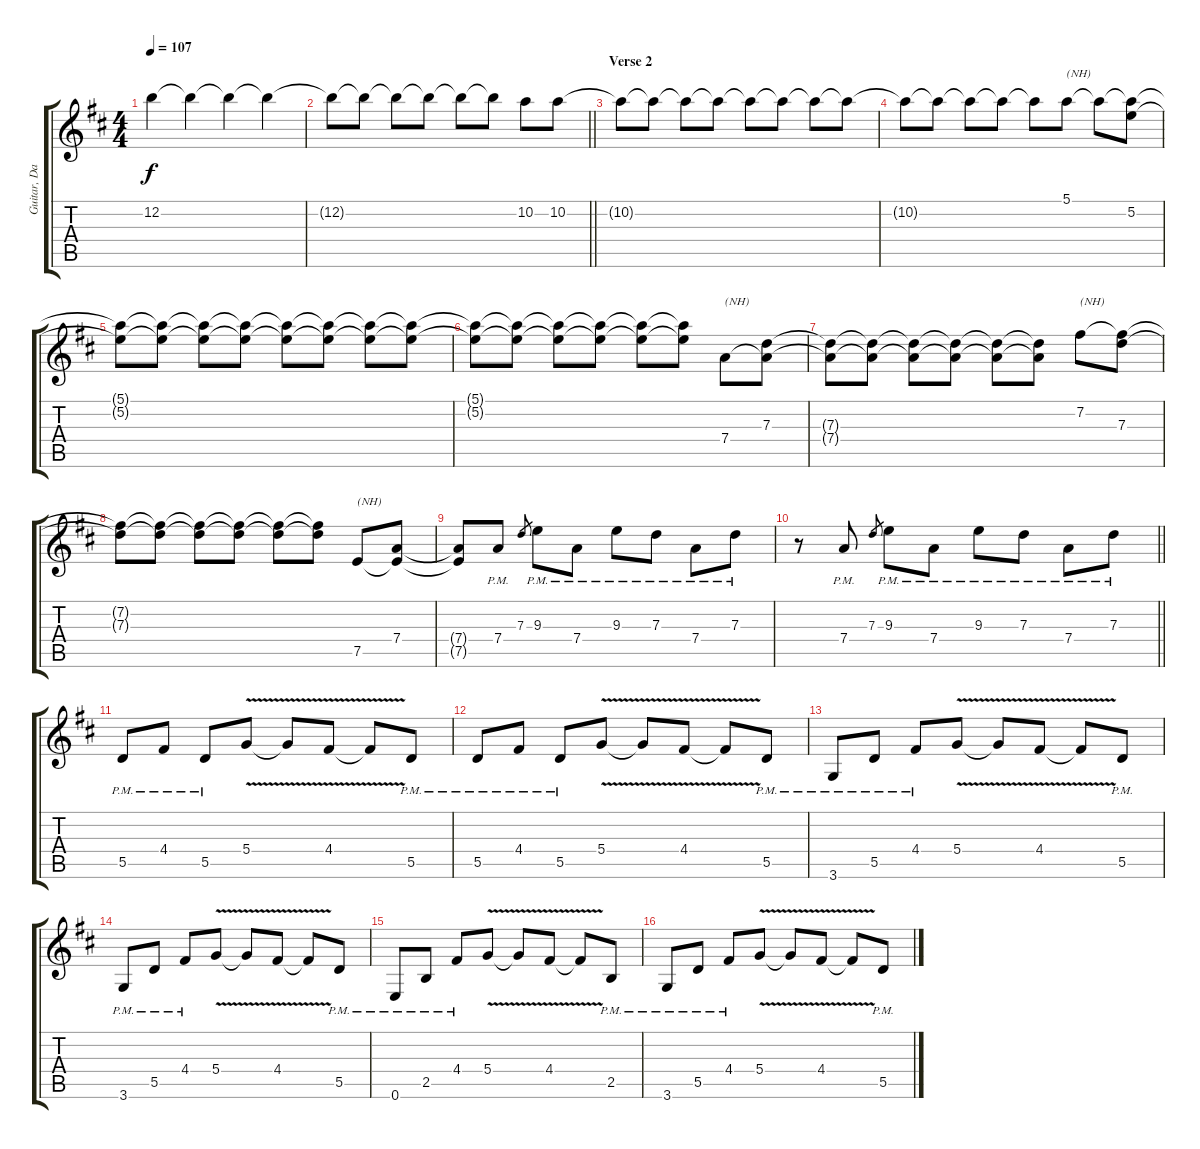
\track ("Guitar, Dan" "Guitar, Da") {instrument distortionguitar}
\staff {score tabs}
\tuning (E4 B3 G3 D3 A2 E2) {hide}
\ts (4 4)
\tempo 107
\clef g2
\ks d
12.2.4{dy f} 12.2{t}.4 12.2{t}.4 12.2{t}.4 |
\barLineRight lightlight
12.2{t}.8 12.2{t}.8 12.2{t}.8 12.2{t}.8 12.2{t}.8 12.2{t}.8 10.2.8 10.2.8 |
\section ("" "Verse 2")
10.2{t}.8 10.2{t}.8 10.2{t}.8 10.2{t}.8 10.2{t}.8 10.2{t}.8 10.2{t}.8 10.2{t}.8 |
10.2{t}.8 10.2{t}.8 10.2{t}.8 10.2{t}.8 10.2{t}.8 5.1.8{txt "(NH)" instrument guitarharmonics} 5.1{t}.8 (5.1{t} 5.2).8 |
(5.1{t} 5.2{t}).8 (5.1{t} 5.2{t}).8 (5.1{t} 5.2{t}).8 (5.1{t} 5.2{t}).8 (5.1{t} 5.2{t}).8 (5.1{t} 5.2{t}).8 (5.1{t} 5.2{t}).8 (5.1{t} 5.2{t}).8 |
(5.1{t} 5.2{t}).8 (5.1{t} 5.2{t}).8 (5.1{t} 5.2{t}).8 (5.1{t} 5.2{t}).8 (5.1{t} 5.2{t}).8 (5.1{t} 5.2{t}).8 7.4.8{txt "(NH)" instrument guitarharmonics} (7.3 7.4{t}).8 |
(7.3{t} 7.4{t}).8 (7.3{t} 7.4{t}).8 (7.3{t} 7.4{t}).8 (7.3{t} 7.4{t}).8 (7.3{t} 7.4{t}).8 (7.3{t} 7.4{t}).8 7.2.8{txt "(NH)"} (7.2{t} 7.3).8 |
(7.2{t} 7.3{t}).8 (7.2{t} 7.3{t}).8 (7.2{t} 7.3{t}).8 (7.2{t} 7.3{t}).8 (7.2{t} 7.3{t}).8 (7.2{t} 7.3{t}).8 7.5.8{txt "(NH)"} (7.4 7.5{t}).8 |
(7.4{t} 7.5{t}).8 7.4{pm}.8{instrument distortionguitar} 7.3.8{gr} 9.3{pm}.8 7.4{pm}.8 9.3{pm}.8 7.3{pm}.8 7.4{pm}.8 7.3{pm}.8 |
\barLineRight lightlight
r.8 7.4{pm}.8 7.3.8{gr} 9.3{pm}.8 7.4{pm}.8 9.3{pm}.8 7.3{pm}.8 7.4{pm}.8 7.3{pm}.8 |
5.5{pm}.8 4.4{pm}.8 5.5{pm}.8 5.4{v}.8 5.4{t}.8 4.4{v}.8 4.4{t}.8 5.5{pm}.8 |
5.5{pm}.8 4.4{pm}.8 5.5{pm}.8 5.4{v}.8 5.4{t}.8 4.4{v}.8 4.4{t}.8 5.5{pm}.8 |
3.6{pm}.8 5.5{pm}.8 4.4{pm}.8 5.4{v}.8 5.4{t}.8 4.4{v}.8 4.4{t}.8 5.5{pm}.8 |
3.6{pm}.8 5.5{pm}.8 4.4{pm}.8 5.4{v}.8 5.4{t}.8 4.4{v}.8 4.4{t}.8 5.5{pm}.8 |
0.6{pm}.8 2.5{pm}.8 4.4{pm}.8 5.4{v}.8 5.4{t}.8 4.4{v}.8 4.4{t}.8 2.5{pm}.8 |
3.6{pm}.8 5.5{pm}.8 4.4{pm}.8 5.4{v}.8 5.4{t}.8 4.4{v}.8 4.4{t}.8 5.5{pm}.8
